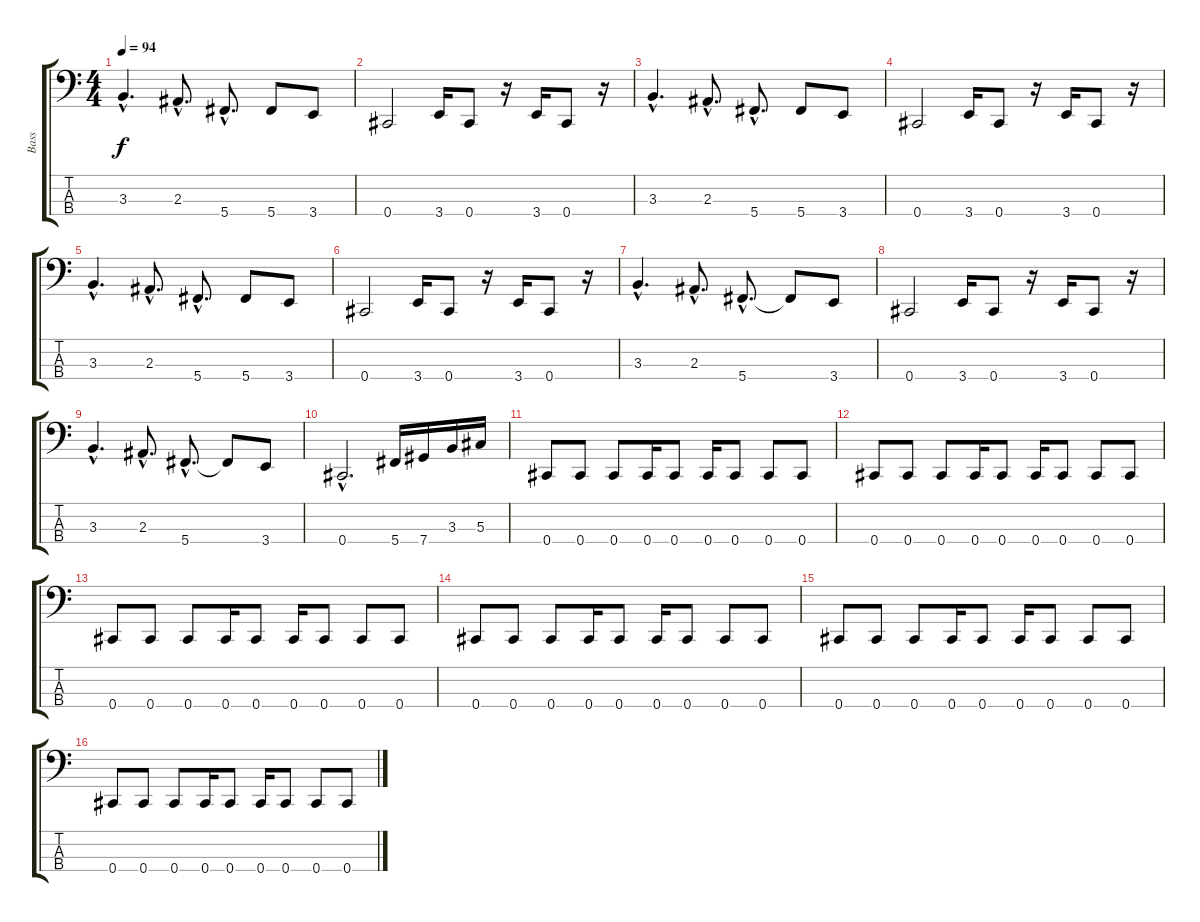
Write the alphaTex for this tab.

\track ("Bass" "Bass") {instrument electricbasspick}
\staff {score tabs}
\tuning (Gb2 Db2 Ab1 Db1) {hide}
\ts (4 4)
\tempo 94
\clef f4
\ks c
3.3{hac}.4{d dy f} 2.3{hac}.8{d} 5.4{hac}.8{d} 5.4.8 3.4.8 |
0.4.2 3.4.16 0.4.8 r.16 3.4.16 0.4.8 r.16 |
3.3{hac}.4{d} 2.3{hac}.8{d} 5.4{hac}.8{d} 5.4.8 3.4.8 |
0.4.2 3.4.16 0.4.8 r.16 3.4.16 0.4.8 r.16 |
3.3{hac}.4{d} 2.3{hac}.8{d} 5.4{hac}.8{d} 5.4.8 3.4.8 |
0.4.2 3.4.16 0.4.8 r.16 3.4.16 0.4.8 r.16 |
3.3{hac}.4{d} 2.3{hac}.8{d} 5.4{hac}.8{d} 5.4{t}.8 3.4.8 |
0.4.2 3.4.16 0.4.8 r.16 3.4.16 0.4.8 r.16 |
3.3{hac}.4{d} 2.3{hac}.8{d} 5.4{hac}.8{d} 5.4{t}.8 3.4.8 |
0.4{hac}.2{d} 5.4.16 7.4.16 3.3.16 5.3.16 |
0.4.8 0.4.8 0.4.8 0.4.16 0.4.8 0.4.16 0.4.8 0.4.8 0.4.8 |
0.4.8 0.4.8 0.4.8 0.4.16 0.4.8 0.4.16 0.4.8 0.4.8 0.4.8 |
0.4.8 0.4.8 0.4.8 0.4.16 0.4.8 0.4.16 0.4.8 0.4.8 0.4.8 |
0.4.8 0.4.8 0.4.8 0.4.16 0.4.8 0.4.16 0.4.8 0.4.8 0.4.8 |
0.4.8 0.4.8 0.4.8 0.4.16 0.4.8 0.4.16 0.4.8 0.4.8 0.4.8 |
0.4.8 0.4.8 0.4.8 0.4.16 0.4.8 0.4.16 0.4.8 0.4.8 0.4.8
